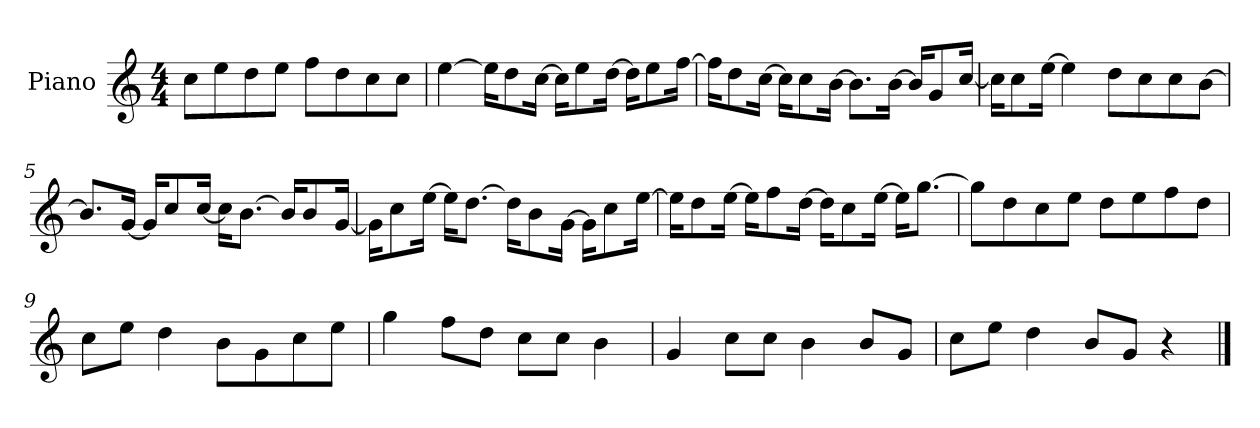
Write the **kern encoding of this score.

**kern
*part1
*staff1
*I"Piano
*I'P-no
*clefG2
*k[]
*M4/4
*MM90
=1
8cc\L
8ee\
8dd\
8ee\J
8ff\L
8dd\
8cc\
8cc\J
=2
[4ee\
16ee\KL]
8dd\
[16cc\Jk
16cc\KL]
8ee\
[16dd\Jk
16dd\KL]
8ee\
[16ff\Jk
=3
16ff\KL]
8dd\
[16cc\Jk
16cc\KL]
8cc\
[16b\Jk
8.b\L]
[16b\Jk
16b/KL]
8g/
[16cc/Jk
=4
16cc\KL]
8cc\
[16ee\Jk
4ee\]
8dd\L
8cc\
8cc\
[8b\J
!!LO:LB:g=z
=5
8.b/L]
[16g/Jk
16g/KL]
8cc/
[16cc/Jk
16cc\KL]
[8.b\J
16b/KL]
8b/
[16g/Jk
=6
16g\KL]
8cc\
[16ee\Jk
16ee\KL]
[8.dd\J
16dd\KL]
8b\
[16g\Jk
16g\KL]
8cc\
[16ee\Jk
=7
16ee\KL]
8dd\
[16ee\Jk
16ee\KL]
8ff\
[16dd\Jk
16dd\KL]
8cc\
[16ee\Jk
16ee\KL]
[8.gg\J
=8
8gg\L]
8dd\
8cc\
8ee\J
8dd\L
8ee\
8ff\
8dd\J
!!LO:LB:g=z
=9
8cc\L
8ee\J
4dd\
8b\L
8g\
8cc\
8ee\J
=10
4gg\
8ff\L
8dd\J
8cc\L
8cc\J
4b\
=11
4g/
8cc\L
8cc\J
4b\
8b/L
8g/J
=12
8cc\L
8ee\J
4dd\
8b/L
8g/J
4r
==
*-
